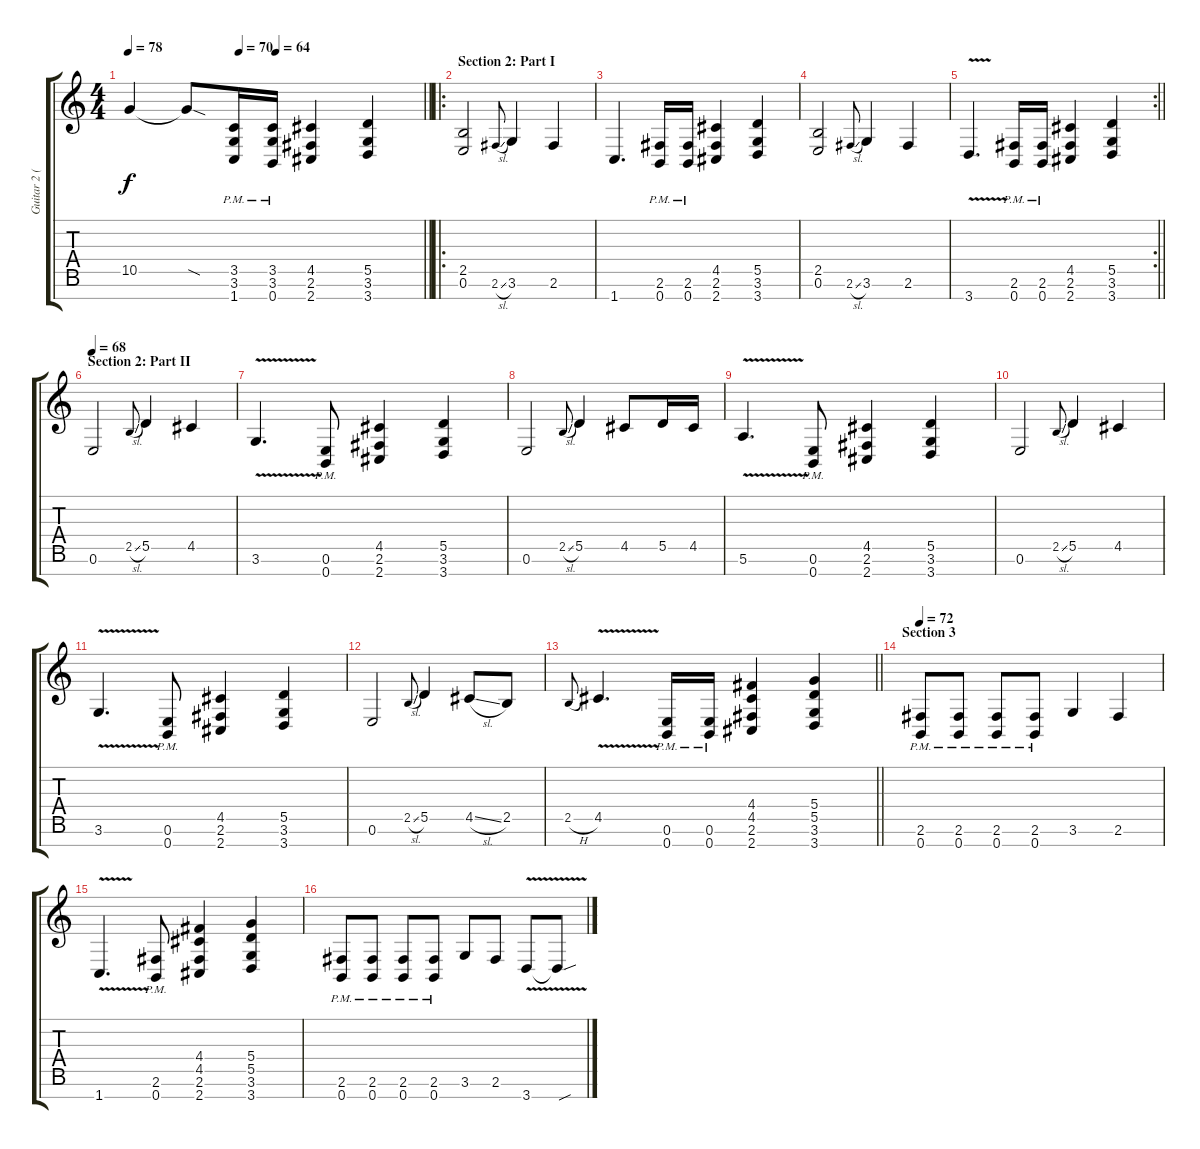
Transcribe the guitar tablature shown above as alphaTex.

\track ("Guitar 2 (Distortion)" "Guitar 2 (") {instrument distortionguitar}
\staff {score tabs}
\tuning (E4 B3 G3 D3 A2 E2 B1) {hide}
\ts (4 4)
\tempo 78
\tempo (70 0.375)
\tempo (64 0.5)
\clef g2
\barLineRight lightlight
\ks c
10.5.4{dy f} 10.5{sod t}.8 (3.5{pm} 3.6{pm} 1.7{pm}).16 (3.5{pm} 3.6{pm} 0.7{pm}).16 (4.5 2.6 2.7).4 (5.5 3.6 3.7).4 |
\ro
\section ("" "Section 2: Part I")
(2.5 0.6).2 2.6{sl}.8{gr onbeat} 3.6.4 2.6.4 |
1.7.4{d} (2.6{pm} 0.7{pm}).16 (2.6{pm} 0.7{pm}).16 (4.5 2.6 2.7).4 (5.5 3.6 3.7).4 |
(2.5 0.6).2 2.6{sl}.8{gr onbeat} 3.6.4 2.6.4 |
\rc 2
\barLineRight lightlight
3.7{v}.4{d} (2.6{pm} 0.7{pm}).16 (2.6{pm} 0.7{pm}).16 (4.5 2.6 2.7).4 (5.5 3.6 3.7).4 |
\section ("" "Section 2: Part II")
\tempo 68
0.6.2 2.5{sl}.8{gr onbeat} 5.5.4 4.5.4 |
3.6{v}.4{d} (0.6{pm} 0.7{pm}).8 (4.5 2.6 2.7).4 (5.5 3.6 3.7).4 |
0.6.2 2.5{sl}.8{gr onbeat} 5.5.4 4.5.8 5.5.16 4.5.16 |
5.6{v}.4{d} (0.6{pm} 0.7{pm}).8 (4.5 2.6 2.7).4 (5.5 3.6 3.7).4 |
0.6.2 2.5{sl}.8{gr onbeat} 5.5.4 4.5.4 |
3.6{v}.4{d} (0.6{pm} 0.7{pm}).8 (4.5 2.6 2.7).4 (5.5 3.6 3.7).4 |
0.6.2 2.5{sl}.8{gr onbeat} 5.5.4 4.5{sl}.8 2.5.8 |
\barLineRight lightlight
2.5{h}.8{gr onbeat} 4.5{v}.4{d} (0.6{pm} 0.7{pm}).16 (0.6{pm} 0.7{pm}).16 (4.4 4.5 2.6 2.7).4 (5.4 5.5 3.6 3.7).4 |
\section ("" "Section 3")
\tempo 72
(2.6{pm} 0.7{pm}).8 (2.6{pm} 0.7{pm}).8 (2.6{pm} 0.7{pm}).8 (2.6{pm} 0.7{pm}).8 3.6.4 2.6.4 |
1.7{v}.4{d} (2.6{pm} 0.7{pm}).8 (4.4 4.5 2.6 2.7).4 (5.4 5.5 3.6 3.7).4 |
(2.6{pm} 0.7{pm}).8 (2.6{pm} 0.7{pm}).8 (2.6{pm} 0.7{pm}).8 (2.6{pm} 0.7{pm}).8 3.6.8 2.6.8 3.7{v}.8 3.7{sou t}.8
